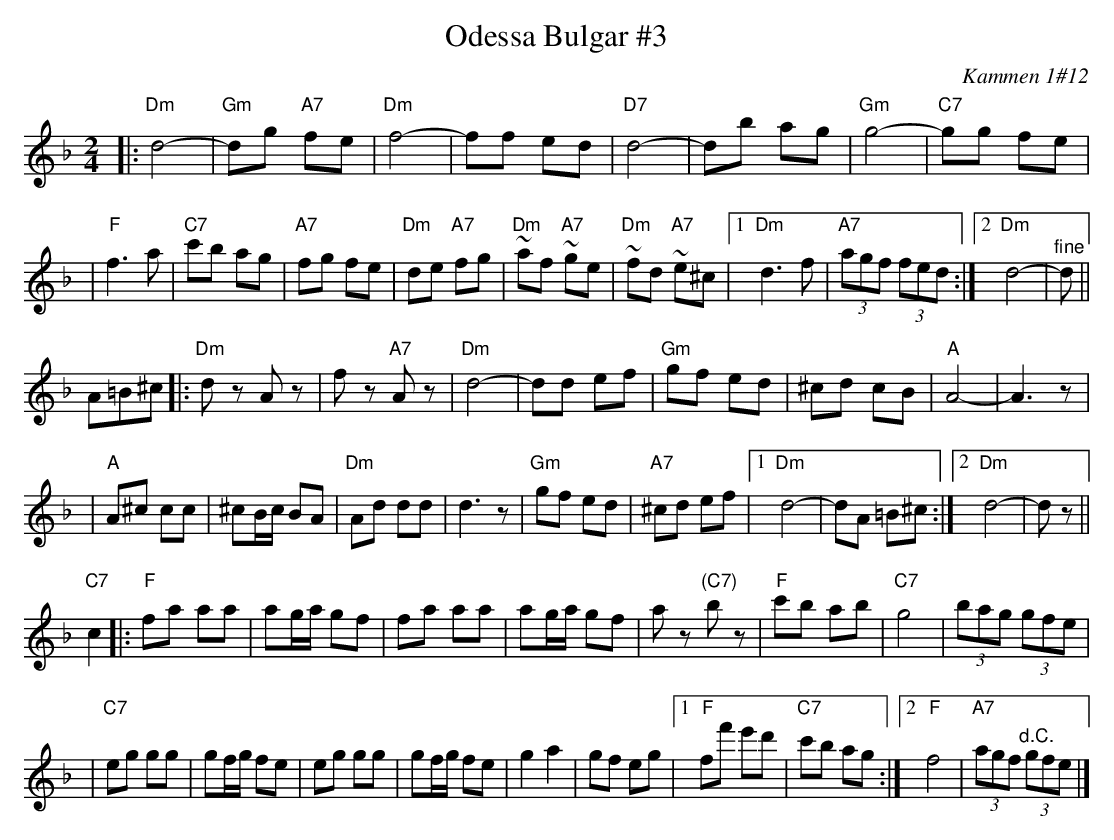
X:1
T: Odessa Bulgar #3
O: Kammen 1#12
M: 2/4
L: 1/8
K: Dm
|: "Dm"d4- | "Gm"dg "A7"fe | "Dm"f4- | ff ed \
| "D7"d4- | db ag | "Gm"g4- | "C7"gg fe |
| "F"f3 a | "C7"c'b ag | "A7"fg fe | "Dm"de "A7"fg \
| "Dm"~af "A7"~ge | "Dm"~fd "A7"~e^c |1 "Dm"d3 f | "A7"(3agf (3fed :|2 "Dm"d4- | "^fine"d ||
A=B^c \
|: "Dm"dz Az | fz "A7"Az | "Dm"d4- | dd ef \
| "Gm"gf ed | ^cd cB | "A"A4- | A3z |
| "A"A^c cc | ^cB/c/ BA | "Dm"Ad dd | d3z \
| "Gm"gf ed | "A7"^cd ef |1 "Dm"d4- | dA =B^c :|2 "Dm"d4- | dz ||
"C7"c2 \
|: "F"fa aa | ag/a/ gf | fa aa | ag/a/ gf \
| az "(C7)"bz | "F"c'b ab | "C7"g4 | (3bag (3gfe |
| "C7"eg gg | gf/g/ fe | eg gg | gf/g/ fe \
| g2 a2 | gf eg |1 "F"ff' e'd' | "C7"c'b ag :|2 "F"f4 | "A7"(3agf "^d.C."(3gfe |]
